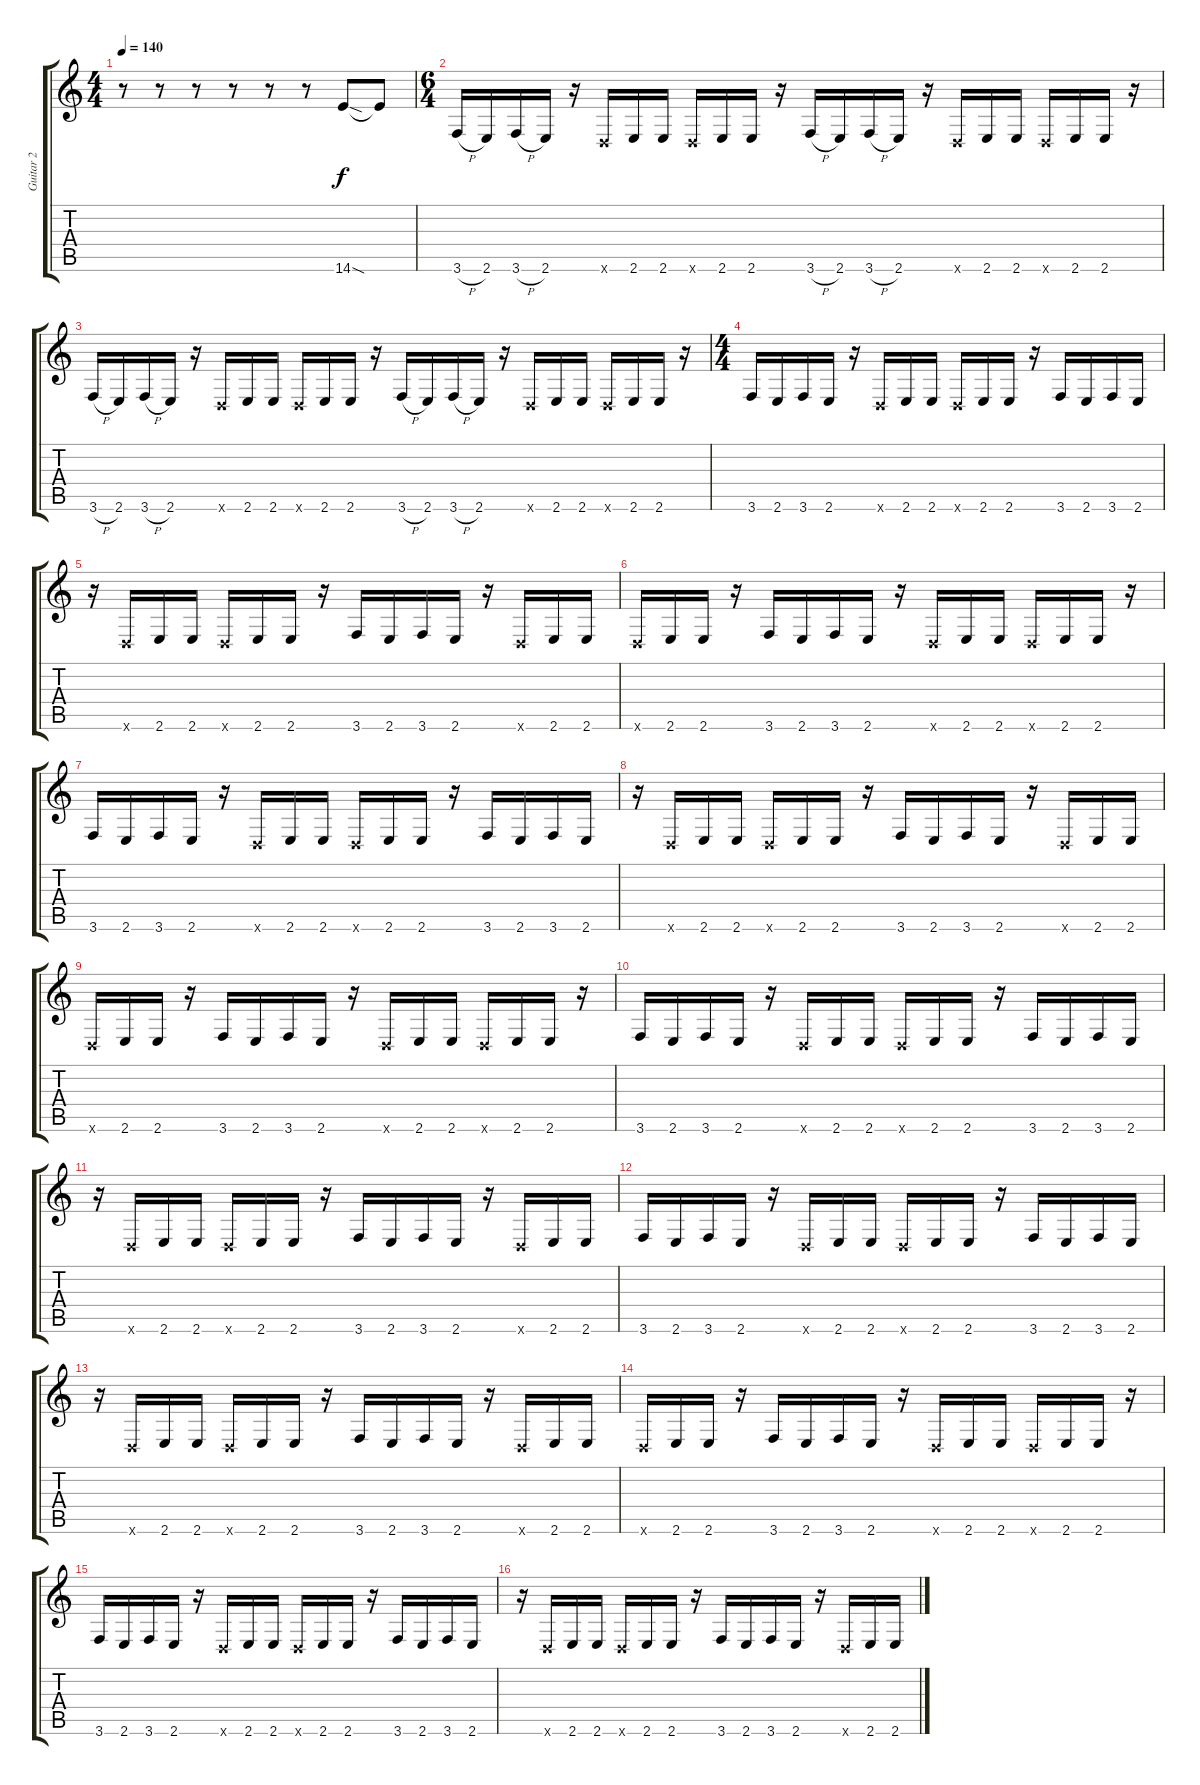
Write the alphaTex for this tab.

\track ("Guitar 2" "Guitar 2") {instrument distortionguitar}
\staff {score tabs}
\tuning (D4 A3 F3 C3 G2 D2) {hide}
\ts (4 4)
\tempo 140
\clef g2
\ks c
r.8{dy f} r.8 r.8 r.8 r.8 r.8 14.6{sod}.8 14.6{t}.8 |
\ts (6 4)
3.6{h}.16 2.6.16 3.6{h}.16 2.6.16 r.16 0.6{x}.16 2.6.16 2.6.16 0.6{x}.16 2.6.16 2.6.16 r.16 3.6{h}.16 2.6.16 3.6{h}.16 2.6.16 r.16 0.6{x}.16 2.6.16 2.6.16 0.6{x}.16 2.6.16 2.6.16 r.16 |
3.6{h}.16 2.6.16 3.6{h}.16 2.6.16 r.16 0.6{x}.16 2.6.16 2.6.16 0.6{x}.16 2.6.16 2.6.16 r.16 3.6{h}.16 2.6.16 3.6{h}.16 2.6.16 r.16 0.6{x}.16 2.6.16 2.6.16 0.6{x}.16 2.6.16 2.6.16 r.16 |
\ts (4 4)
3.6.16 2.6.16 3.6.16 2.6.16 r.16 0.6{x}.16 2.6.16 2.6.16 0.6{x}.16 2.6.16 2.6.16 r.16 3.6.16 2.6.16 3.6.16 2.6.16 |
r.16 0.6{x}.16 2.6.16 2.6.16 0.6{x}.16 2.6.16 2.6.16 r.16 3.6.16 2.6.16 3.6.16 2.6.16 r.16 0.6{x}.16 2.6.16 2.6.16 |
0.6{x}.16 2.6.16 2.6.16 r.16 3.6.16 2.6.16 3.6.16 2.6.16 r.16 0.6{x}.16 2.6.16 2.6.16 0.6{x}.16 2.6.16 2.6.16 r.16 |
3.6.16 2.6.16 3.6.16 2.6.16 r.16 0.6{x}.16 2.6.16 2.6.16 0.6{x}.16 2.6.16 2.6.16 r.16 3.6.16 2.6.16 3.6.16 2.6.16 |
r.16 0.6{x}.16 2.6.16 2.6.16 0.6{x}.16 2.6.16 2.6.16 r.16 3.6.16 2.6.16 3.6.16 2.6.16 r.16 0.6{x}.16 2.6.16 2.6.16 |
0.6{x}.16 2.6.16 2.6.16 r.16 3.6.16 2.6.16 3.6.16 2.6.16 r.16 0.6{x}.16 2.6.16 2.6.16 0.6{x}.16 2.6.16 2.6.16 r.16 |
3.6.16 2.6.16 3.6.16 2.6.16 r.16 0.6{x}.16 2.6.16 2.6.16 0.6{x}.16 2.6.16 2.6.16 r.16 3.6.16 2.6.16 3.6.16 2.6.16 |
r.16 0.6{x}.16 2.6.16 2.6.16 0.6{x}.16 2.6.16 2.6.16 r.16 3.6.16 2.6.16 3.6.16 2.6.16 r.16 0.6{x}.16 2.6.16 2.6.16 |
3.6.16 2.6.16 3.6.16 2.6.16 r.16 0.6{x}.16 2.6.16 2.6.16 0.6{x}.16 2.6.16 2.6.16 r.16 3.6.16 2.6.16 3.6.16 2.6.16 |
r.16 0.6{x}.16 2.6.16 2.6.16 0.6{x}.16 2.6.16 2.6.16 r.16 3.6.16 2.6.16 3.6.16 2.6.16 r.16 0.6{x}.16 2.6.16 2.6.16 |
0.6{x}.16 2.6.16 2.6.16 r.16 3.6.16 2.6.16 3.6.16 2.6.16 r.16 0.6{x}.16 2.6.16 2.6.16 0.6{x}.16 2.6.16 2.6.16 r.16 |
3.6.16 2.6.16 3.6.16 2.6.16 r.16 0.6{x}.16 2.6.16 2.6.16 0.6{x}.16 2.6.16 2.6.16 r.16 3.6.16 2.6.16 3.6.16 2.6.16 |
r.16 0.6{x}.16 2.6.16 2.6.16 0.6{x}.16 2.6.16 2.6.16 r.16 3.6.16 2.6.16 3.6.16 2.6.16 r.16 0.6{x}.16 2.6.16 2.6.16
